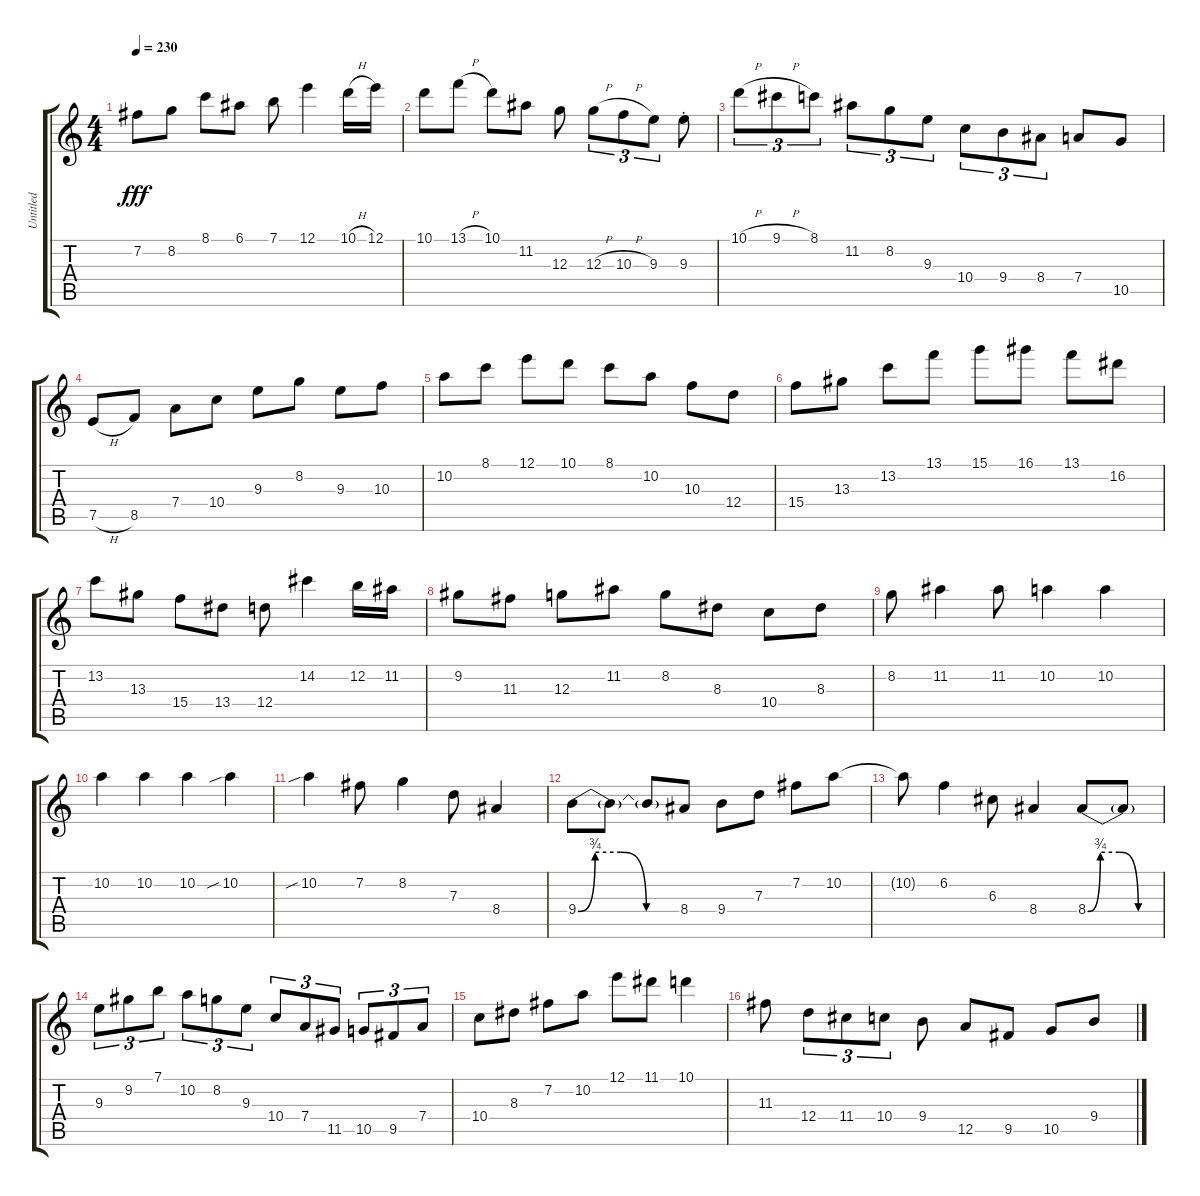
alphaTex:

\track ("Untitled" "Untitled") {instrument acousticguitarsteel}
\staff {score tabs}
\tuning (E4 B3 G3 D3 A2 E2) {hide}
\ts (4 4)
\tempo 230
\clef g2
\ks c
7.2.8{dy fff} 8.2.8 8.1.8 6.1.8 7.1.8 12.1.4 10.1{h}.16 12.1.16 |
10.1.8 13.1{h}.8 10.1.8 11.2.8 12.3.8 12.3{h}.8{tu (3 2)} 10.3{h}.8{tu (3 2)} 9.3.8{tu (3 2)} 9.3{st}.8 |
10.1{h}.8{tu (3 2)} 9.1{h}.8{tu (3 2)} 8.1.8{tu (3 2)} 11.2.8{tu (3 2)} 8.2.8{tu (3 2)} 9.3.8{tu (3 2)} 10.4.8{tu (3 2)} 9.4.8{tu (3 2)} 8.4.8{tu (3 2)} 7.4.8 10.5.8 |
7.5{h}.8 8.5.8 7.4.8 10.4.8 9.3.8 8.2.8 9.3.8 10.3.8 |
10.2.8 8.1.8 12.1.8 10.1.8 8.1.8 10.2.8 10.3.8 12.4.8 |
15.4.8 13.3.8 13.2.8 13.1.8 15.1.8 16.1.8 13.1.8 16.2.8 |
13.2.8 13.3.8 15.4.8 13.4.8 12.4.8 14.2.4 12.2.16 11.2.16 |
9.2.8 11.3.8 12.3.8 11.2.8 8.2.8 8.3.8 10.4.8 8.3.8 |
8.2.8 11.2.4 11.2.8 10.2.4 10.2.4 |
10.2.4 10.2.4 10.2.4 10.2{sib}.4 |
10.2{sib}.4 7.2.8 8.2.4 7.3.8 8.4.4 |
9.4{be (custom 0 0 10 3 25 3 40 0 60 0)}.8 9.4{t}.8 9.4{t}.8 8.4.8 9.4.8 7.3.8 7.2.8 10.2.8 |
10.2{t}.8 6.2.4 6.3.8 8.4.4 8.4{be (custom 0 0 10 3 25 3 40 0 60 0)}.8 8.4{t}.8 |
9.3.8{tu (3 2)} 9.2.8{tu (3 2)} 7.1.8{tu (3 2)} 10.2.8{tu (3 2)} 8.2.8{tu (3 2)} 9.3.8{tu (3 2)} 10.4.8{tu (3 2)} 7.4.8{tu (3 2)} 11.5.8{tu (3 2)} 10.5.8{tu (3 2)} 9.5.8{tu (3 2)} 7.4.8{tu (3 2)} |
10.4.8 8.3.8 7.2.8 10.2.8 12.1.8 11.1.8 10.1.4 |
11.3.8 12.4.8{tu (3 2)} 11.4.8{tu (3 2)} 10.4.8{tu (3 2)} 9.4.8 12.5.8 9.5.8 10.5.8 9.4.8
